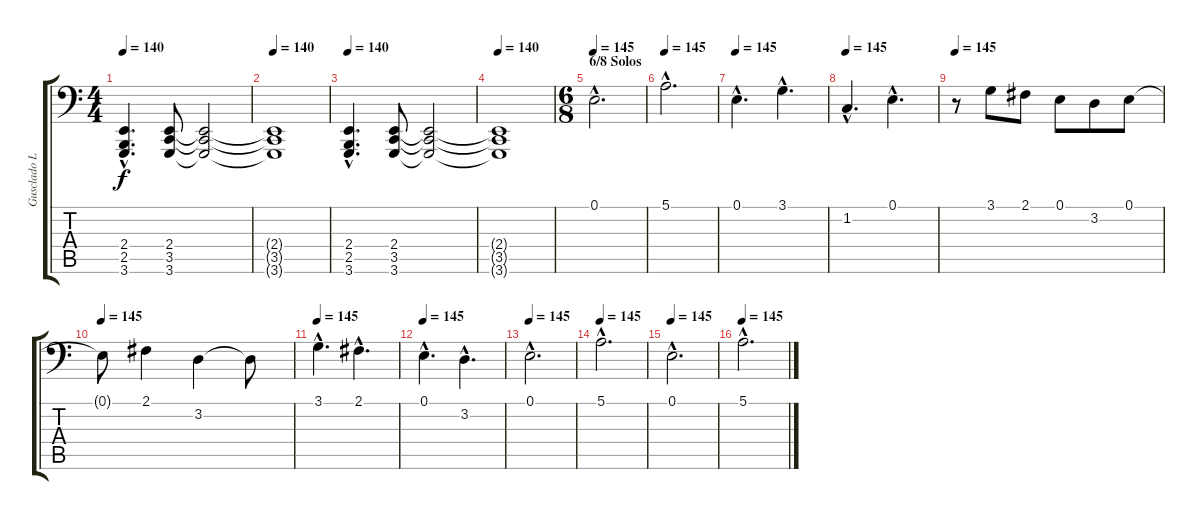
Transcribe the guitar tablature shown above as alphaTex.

\track ("Gusclado Left" "Gusclado L") {instrument lead3calliope}
\staff {score tabs}
\tuning (E3 B2 G2 D2 A1 E1) {hide}
\ts (4 4)
\tempo 140
\clef f4
\ks c
(2.4{hac} 2.5{hac} 3.6{hac}).4{d dy f} (2.4 3.5 3.6).8 (2.4{t} 3.5{t} 3.6{t}).2 |
\tempo 140
(2.4{t} 3.5{t} 3.6{t}).1 |
\tempo 140
(2.4{hac} 2.5{hac} 3.6{hac}).4{d} (2.4 3.5 3.6).8 (2.4{t} 3.5{t} 3.6{t}).2 |
\tempo 140
(2.4{t} 3.5{t} 3.6{t}).1 |
\ts (6 8)
\section ("" "6/8 Solos")
\tempo 145
0.1{hac}.2{d} |
\tempo 145
5.1{hac}.2{d} |
\tempo 145
0.1{hac}.4{d} 3.1{hac}.4{d} |
\tempo 145
1.2{hac}.4{d} 0.1{hac}.4{d} |
\tempo 145
r.8 3.1.8 2.1.8 0.1.8 3.2.8 0.1.8 |
\tempo 145
0.1{t}.8 2.1.4 3.2.4 3.2{t}.8 |
\tempo 145
3.1{hac}.4{d} 2.1{hac}.4{d} |
\tempo 145
0.1{hac}.4{d} 3.2{hac}.4{d} |
\tempo 145
0.1{hac}.2{d} |
\tempo 145
5.1{hac}.2{d} |
\tempo 145
0.1{hac}.2{d} |
\tempo 145
5.1{hac}.2{d}
